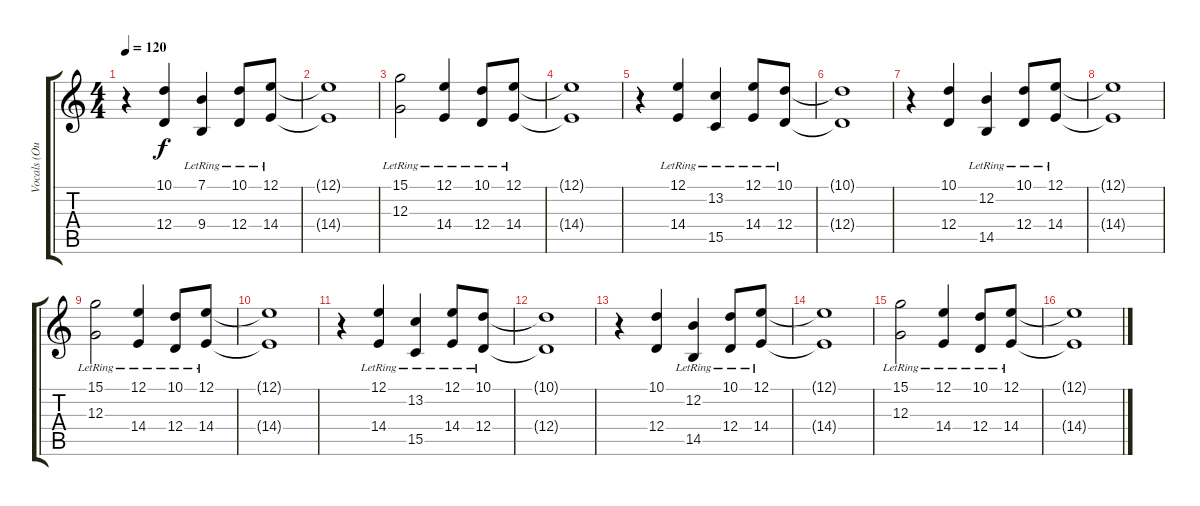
\track ("Vocals (Outro)" "Vocals (Ou") {instrument electricpiano1}
\staff {score tabs}
\tuning (E4 B3 G3 D3 A2 E2) {hide}
\ts (4 4)
\tempo 120
\clef g2
\ks c
r.4{dy f} (10.1 12.4).4 (7.1{lr} 9.4).4 (10.1 12.4{lr}).8 (12.1{lr} 14.4{lr}).8 |
(12.1{t} 14.4{t}).1 |
(15.1{lr} 12.3).2 (12.1{lr} 14.4).4 (10.1{lr} 12.4).8 (12.1{lr} 14.4{lr}).8 |
(12.1{t} 14.4{t}).1 |
r.4 (12.1{lr} 14.4).4 (13.2{lr} 15.5).4 (12.1{lr} 14.4).8 (10.1{lr} 12.4{lr}).8 |
(10.1{t} 12.4{t}).1 |
r.4 (10.1 12.4).4 (12.2{lr} 14.5).4 (10.1 12.4{lr}).8 (12.1{lr} 14.4{lr}).8 |
(12.1{t} 14.4{t}).1 |
(15.1{lr} 12.3).2 (12.1{lr} 14.4).4 (10.1{lr} 12.4).8 (12.1{lr} 14.4{lr}).8 |
(12.1{t} 14.4{t}).1 |
r.4 (12.1{lr} 14.4).4 (13.2{lr} 15.5).4 (12.1{lr} 14.4).8 (10.1{lr} 12.4{lr}).8 |
(10.1{t} 12.4{t}).1 |
r.4 (10.1 12.4).4 (12.2{lr} 14.5).4 (10.1 12.4{lr}).8 (12.1{lr} 14.4{lr}).8 |
(12.1{t} 14.4{t}).1 |
(15.1{lr} 12.3).2 (12.1{lr} 14.4).4 (10.1{lr} 12.4).8 (12.1{lr} 14.4{lr}).8 |
(12.1{t} 14.4{t}).1
